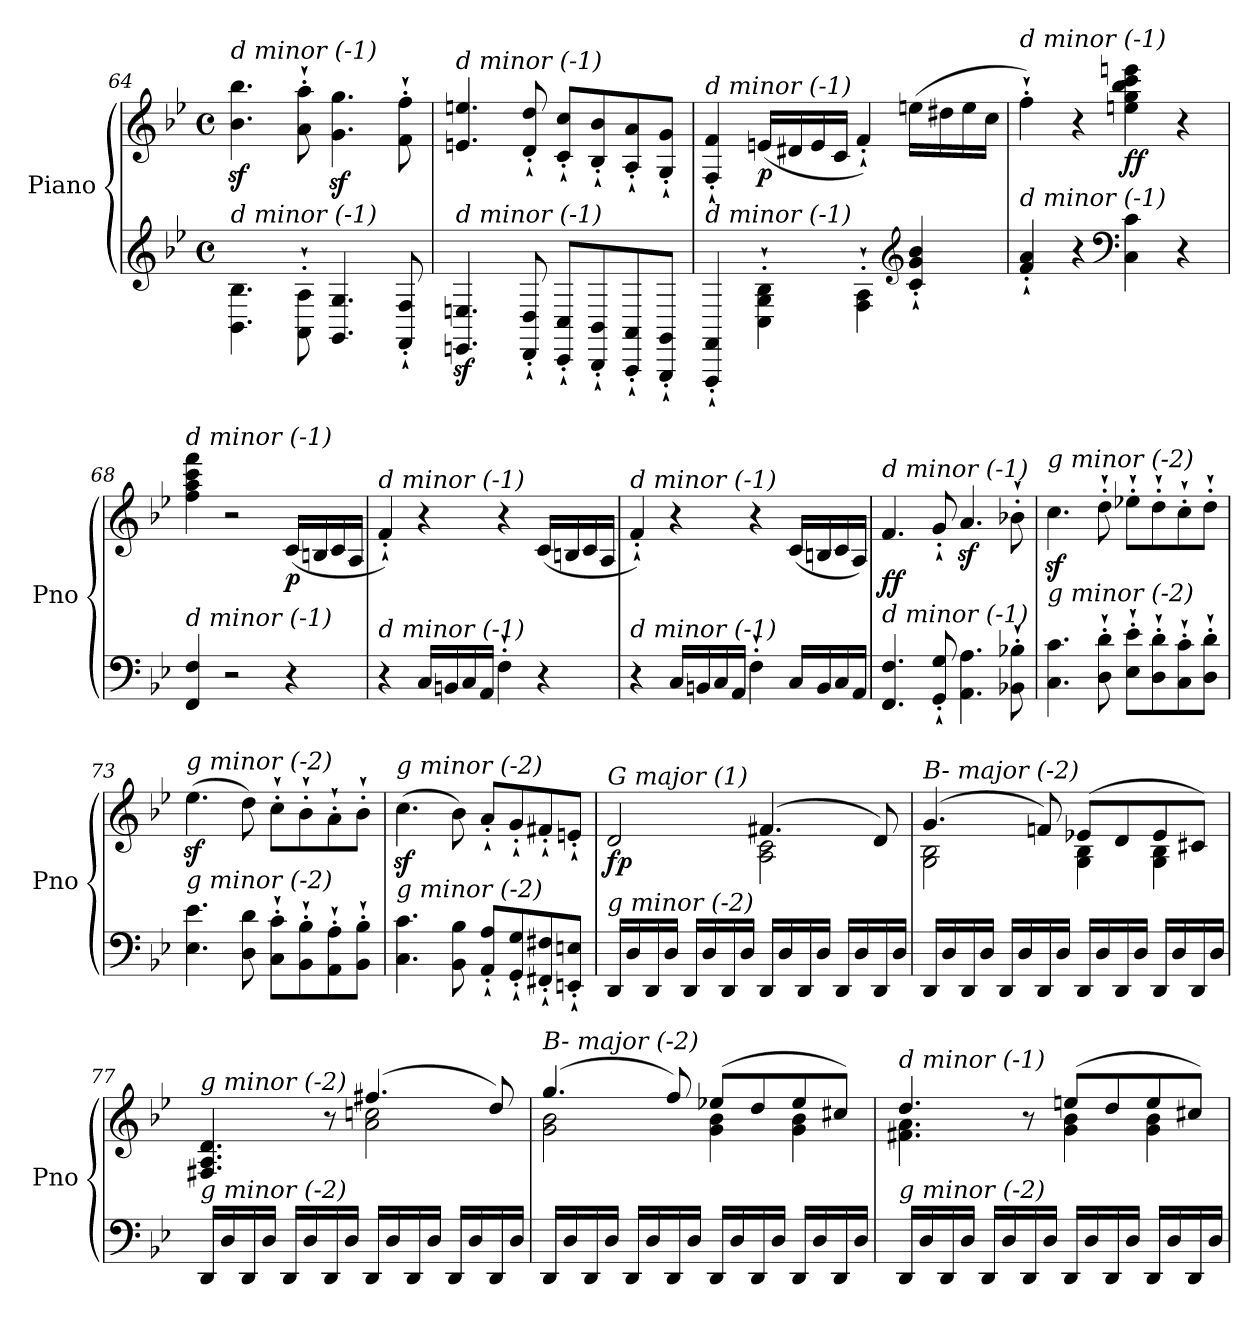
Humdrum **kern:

**kern	**kern	**dynam
*part1	*part1	*part1
*staff2	*staff1	*staff1/2
*I"Piano	*	*
*I'Pno	*	*
!!LO:PB:g=z
*clefG2	*clefG2	*
*k[b-e-]	*k[b-e-]	*
*M4/4	*M4/4	*
*met(c)	*met(c)	*
=64	=64	=64
!	!LO:TX:i:t=d minor (-1)	!
!LO:TX:i:t=d minor (-1)	!	!
4.BB-\ 4.B-\	4.b-\z< 4.bb-\z<	.
8AA\'` 8A\'`	8a\'` 8aa\'`	.
4.GG/ 4.G/	4.g\z< 4.gg\z<	.
8FF/'` 8F/'`	8f\'` 8ff\'`	.
=65	=65	=65
!	!LO:TX:i:t=d minor (-1)	!
!LO:TX:i:t=d minor (-1)	!	!
4.EEn/z> 4.En/z>	4.en/ 4.een/	.
8DD/'` 8D/'`	8d/'` 8dd/'`	.
8CC/'` 8C/'`L	8c/'` 8cc/'`L	.
8BBB-/'` 8BB-/'`	8B-/'` 8b-/'`	.
8AAA/'` 8AA/'`	8A/'` 8a/'`	.
8GGG/'` 8GG/'`J	8G/'` 8g/'`J	.
=66	=66	=66
!	!LO:TX:i:t=d minor (-1)	!
!LO:TX:i:t=d minor (-1)	!	!
4FFF/'` 4FF/'`	4F/'` 4f/'`	.
!	!	!LO:DY:b
4C\'` 4G\'` 4B-\'`	(<16en/LL	p
.	16d#Xi/	.
.	16e/	.
.	16c/JJ	.
4F\'` 4A\'`	4f'`/)	.
*clefG2	*	*
4c/'` 4g/'` 4b-/'`	(>16een\LL	.
.	16dd#Xi\	.
.	16ee\	.
.	16cc\JJ	.
=67	=67	=67
!	!LO:TX:i:t=d minor (-1)	!
!LO:TX:i:t=d minor (-1)	!	!
4f/'` 4a/'`	4ff'`\)	.
4r	4r	.
*clefF4	*	*
!	!	!LO:DY:b
4C\ 4c\	4een\ 4gg\ 4bb-\ 4ccc\ 4eeen\	ff
4r	4r	.
=68	=68	=68
!	!LO:TX:i:t=d minor (-1)	!
!LO:TX:i:t=d minor (-1)	!	!
4FF/ 4F/	4ff\ 4aa\ 4ccc\ 4fff\	.
2r	2r	.
!	!	!LO:DY:b
4r	(<16c/LL	p
.	16Bn/	.
.	16c/	.
.	16A/JJ	.
!!LO:LB:g=z
=69	=69	=69
!	!LO:TX:i:t=d minor (-1)	!
!LO:TX:i:t=d minor (-1)	!	!
4r	4f'`/)	.
16C/LL	4r	.
16BBn/	.	.
16C/	.	.
16AA/JJ	.	.
4F'`\	4r	.
4r	(<16c/LL	.
.	16Bn/	.
.	16c/	.
.	16A/JJ	.
=70	=70	=70
!	!LO:TX:i:t=d minor (-1)	!
!LO:TX:i:t=d minor (-1)	!	!
4r	4f'`/)	.
16C/LL	4r	.
16BBn/	.	.
16C/	.	.
16AA/JJ	.	.
4F'`\	4r	.
!	!	!LO:DY:b
16C/LL	(<16c/LL	other-dynamics
16BB/	16Bn/	.
16C/	16c/	.
16AA/JJ	16A/JJ)	.
=71	=71	=71
!	!LO:TX:i:t=d minor (-1)	!
!LO:TX:i:t=d minor (-1)	!	!
!	!	!LO:DY:b
4.FF/ 4.F/	4.f/	ff
8GG/'` 8G/'`	8g'`/	.
4.AA\ 4.A\	4.az</	.
8BB-X\'` 8B-X\'`	8b-X'`\	.
=72	=72	=72
!	!LO:TX:i:t=g minor (-2)	!
!LO:TX:i:t=g minor (-2)	!	!
4.C\ 4.c\	4.ccz<\	.
8D\'` 8d\'`	8dd'`\	.
8E-\'` 8e-\'`L	8ee-X'`\L	.
8D\'` 8d\'`	8dd'`\	.
8C\'` 8c\'`	8cc'`\	.
8D\'` 8d\'`J	8dd'`\J	.
!!LO:LB:g=z
=73	=73	=73
!	!LO:TX:i:t=g minor (-2)	!
!LO:TX:i:t=g minor (-2)	!	!
4.E-\ 4.e-\	(>4.ee-z<\	.
8D\ 8d\	8dd\)	.
8C\'` 8c\'`L	8cc'`\L	.
8BB-\'` 8B-\'`	8b-'`\	.
8AA\'` 8A\'`	8a'`\	.
8BB-\'` 8B-\'`J	8b-'`\J	.
!!LO:PB:g=z
=74	=74	=74
!	!LO:TX:i:t=g minor (-2)	!
!LO:TX:i:t=g minor (-2)	!	!
4.C\ 4.c\	(>4.ccz<\	.
8BB-\ 8B-\	8b-\)	.
8AA/'` 8A/'`L	8a'`/L	.
8GG/'` 8G/'`	8g'`/	.
8FF#X/'` 8F#X/'`	8f#X'`/	.
8EEn/'` 8En/'`J	8en'`/J	.
=75	=75	=75
*^	*^	*
!	!	!LO:TX:i:t=G major (1)	!	!
!LO:TX:i:t=g minor (-2)	!	!	!	!
!	!	!	!	!LO:DY:b
2ryy	16DD/LL	2d/	2ryy	fp
.	16D/	.	.	.
.	16DD/	.	.	.
.	16D/JJ	.	.	.
.	16DD/LL	.	.	.
.	16D/	.	.	.
.	16DD/	.	.	.
.	16D/JJ	.	.	.
2ryy	16DD/LL	(>4.f#X/	2A\ 2c\	.
.	16D/	.	.	.
.	16DD/	.	.	.
.	16D/JJ	.	.	.
.	16DD/LL	.	.	.
.	16D/	.	.	.
.	16DD/	8d/)	.	.
.	16D/JJ	.	.	.
=76	=76	=76	=76	=76
!	!	!LO:TX:i:t=B- major (-2)	!	!
!LO:TX:i:t=g minor (-2)	!	!	!	!
*v	*v	*	*	*
16DD/LL	(>4.g/	2G\ 2B-\	.
16D/	.	.	.
16DD/	.	.	.
16D/JJ	.	.	.
16DD/LL	.	.	.
16D/	.	.	.
16DD/	8fn/)	.	.
16D/JJ	.	.	.
16DD/LL	(>8e-X/L	4G\ 4B-\	.
16D/	.	.	.
16DD/	8d/	.	.
16D/JJ	.	.	.
16DD/LL	8e-/	4G\ 4B-\	.
16D/	.	.	.
16DD/	8c#X/J)	.	.
16D/JJ	.	.	.
!!LO:LB:g=z	!!
=77	=77	=77	=77
*^	*	*	*
!	!	!LO:TX:i:t=g minor (-2)	!	!
!LO:TX:i:t=g minor (-2)	!	!	!	!
2ryy	16DD/LL	4.F#X/ 4.A/ 4.d/	2ryy	.
.	16D/	.	.	.
.	16DD/	.	.	.
.	16D/JJ	.	.	.
.	16DD/LL	.	.	.
.	16D/	.	.	.
.	16DD/	8r	.	.
.	16D/JJ	.	.	.
2ryy	16DD/LL	(>4.ff#X/	2a\ 2ccn\	.
.	16D/	.	.	.
.	16DD/	.	.	.
.	16D/JJ	.	.	.
.	16DD/LL	.	.	.
.	16D/	.	.	.
.	16DD/	8dd/)	.	.
.	16D/JJ	.	.	.
=78	=78	=78	=78	=78
!	!	!LO:TX:i:t=B- major (-2)	!	!
!LO:TX:i:t=g minor (-2)	!	!	!	!
*v	*v	*	*	*
16DD/LL	(>4.gg/	2g\ 2b-\	.
16D/	.	.	.
16DD/	.	.	.
16D/JJ	.	.	.
16DD/LL	.	.	.
16D/	.	.	.
16DD/	8ff/)	.	.
16D/JJ	.	.	.
!	!	!	!LO:DY:b
16DD/LL	(>8ee-X/L	4g\ 4b-\	other-dynamics
16D/	.	.	.
16DD/	8dd/	.	.
16D/JJ	.	.	.
16DD/LL	8ee-/	4g\ 4b-\	.
16D/	.	.	.
16DD/	8cc#X/J)	.	.
16D/JJ	.	.	.
!!LO:LB:g=z	!!
=79	=79	=79	=79
*^	*	*	*
!	!	!LO:TX:i:t=d minor (-1)	!	!
!LO:TX:i:t=g minor (-2)	!	!	!	!
4.ryy	16DD/LL	4.dd/	4.f#X\ 4.a\	.
.	16D/	.	.	.
.	16DD/	.	.	.
.	16D/JJ	.	.	.
.	16DD/LL	.	.	.
.	16D/	.	.	.
8ryy	16DD/	8r	8ryy	.
.	16D/JJ	.	.	.
2ryy	16DD/LL	(>8een/L	4g\ 4b-\	.
.	16D/	.	.	.
.	16DD/	8dd/	.	.
.	16D/JJ	.	.	.
.	16DD/LL	8ee/	4g\ 4b-\	.
.	16D/	.	.	.
.	16DD/	8cc#X/J)	.	.
.	16D/JJ	.	.	.
*v	*v	*	*	*
*	*v	*v	*
=	=	=
*-	*-	*-
